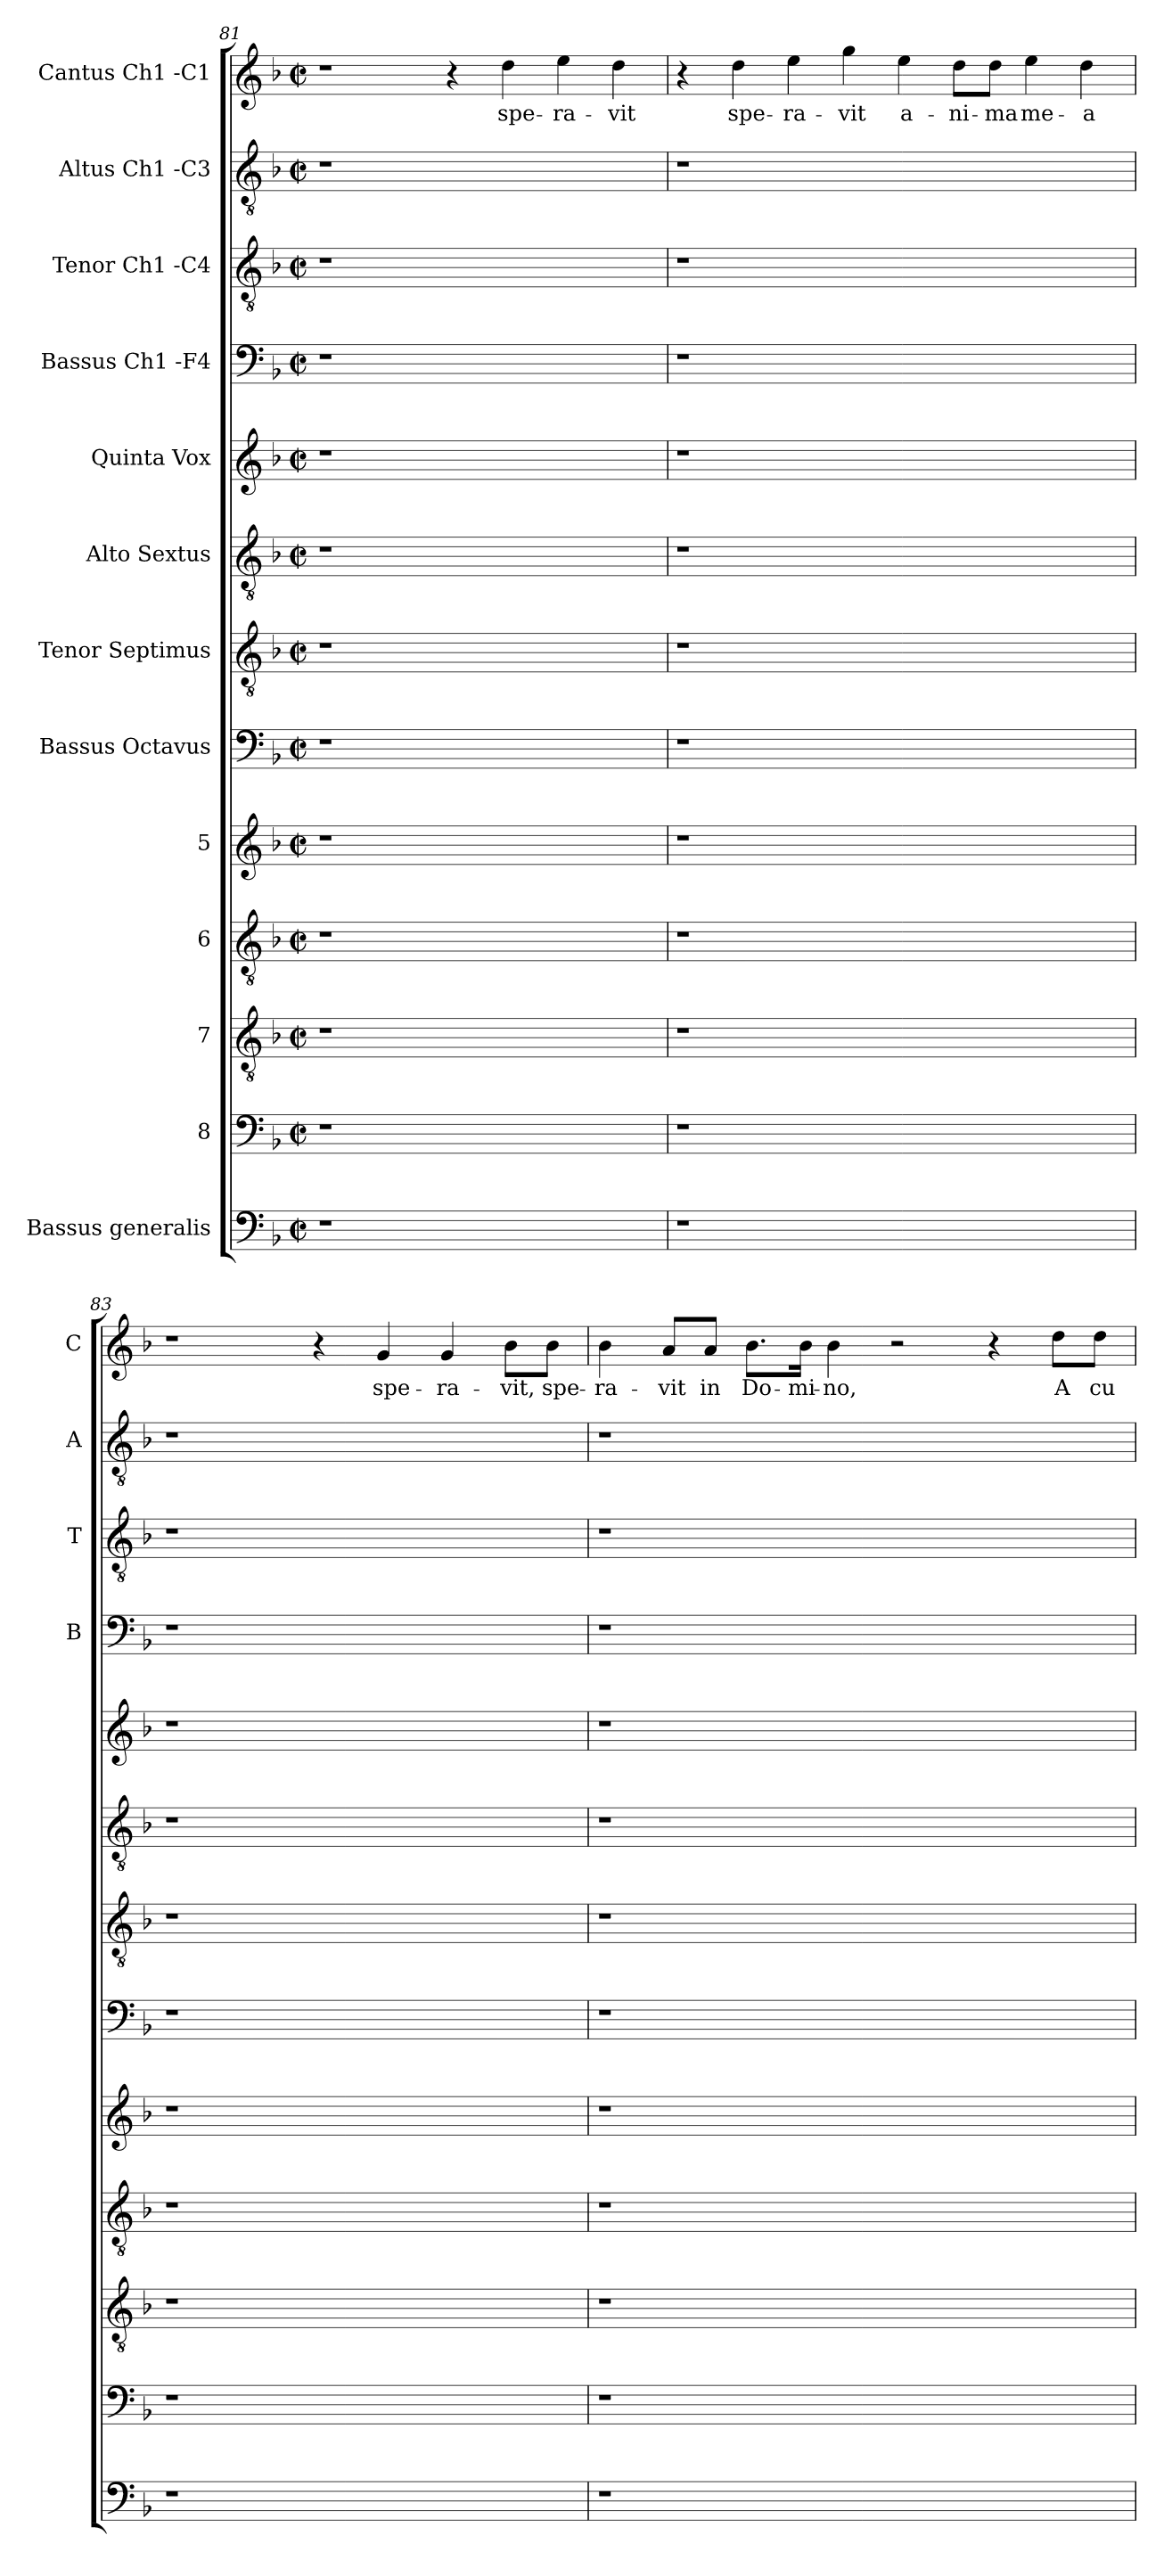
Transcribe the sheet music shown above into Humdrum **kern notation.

**kern	**kern	**kern	**kern	**kern	**kern	**kern	**kern	**kern	**kern	**kern	**kern	**kern	**text
*part13	*part12	*part11	*part10	*part9	*part8	*part7	*part6	*part5	*part4	*part3	*part2	*part1	*part1
*staff13	*staff12	*staff11	*staff10	*staff9	*staff8	*staff7	*staff6	*staff5	*staff4	*staff3	*staff2	*staff1	*staff1
*I"Bassus generalis	*I"8	*I"7	*I"6	*I"5	*I"Bassus Octavus	*I"Tenor Septimus	*I"Alto Sextus	*I"Quinta Vox	*I"Bassus Ch1 -F4	*I"Tenor Ch1 -C4	*I"Altus Ch1 -C3	*I"Cantus Ch1 -C1	*
*	*	*	*	*	*	*	*	*	*I'B	*I'T	*I'A	*I'C	*
*clefF4	*clefF4	*clefGv2	*clefGv2	*clefG2	*clefF4	*clefGv2	*clefGv2	*clefG2	*clefF4	*clefGv2	*clefGv2	*clefG2	*
*ITrd7c12	*	*	*	*	*	*	*	*	*	*	*	*	*
*k[b-]	*k[b-]	*k[b-]	*k[b-]	*k[b-]	*k[b-]	*k[b-]	*k[b-]	*k[b-]	*k[b-]	*k[b-]	*k[b-]	*k[b-]	*
*F:	*F:	*F:	*F:	*F:	*F:	*F:	*F:	*F:	*F:	*F:	*F:	*F:	*
*M2/2	*M2/2	*M2/2	*M2/2	*M2/2	*M2/2	*M2/2	*M2/2	*M2/2	*M2/2	*M2/2	*M2/2	*M2/2	*
*met(c|)	*met(c|)	*met(c|)	*met(c|)	*met(c|)	*met(c|)	*met(c|)	*met(c|)	*met(c|)	*met(c|)	*met(c|)	*met(c|)	*met(c|)	*
=81	=81	=81	=81	=81	=81	=81	=81	=81	=81	=81	=81	=81	=81
1r	1r	1r	1r	1r	1r	1r	1r	1r	1r	1r	1r	1r	.
1ryy	1ryy	1ryy	1ryy	1ryy	1ryy	1ryy	1ryy	1ryy	1ryy	1ryy	1ryy	4r	.
!	!	!	!	!	!	!	!	!	!	!	!	!	!LO:LY:b
.	.	.	.	.	.	.	.	.	.	.	.	4dd\	spe-
!	!	!	!	!	!	!	!	!	!	!	!	!	!LO:LY:b
.	.	.	.	.	.	.	.	.	.	.	.	4ee\	-ra-
!	!	!	!	!	!	!	!	!	!	!	!	!	!LO:LY:b:rj
.	.	.	.	.	.	.	.	.	.	.	.	4dd\	-vit
=82	=82	=82	=82	=82	=82	=82	=82	=82	=82	=82	=82	=82	=82
1r	1r	1r	1r	1r	1r	1r	1r	1r	1r	1r	1r	4r	.
!	!	!	!	!	!	!	!	!	!	!	!	!	!LO:LY:b
.	.	.	.	.	.	.	.	.	.	.	.	4dd\	spe-
!	!	!	!	!	!	!	!	!	!	!	!	!	!LO:LY:b
.	.	.	.	.	.	.	.	.	.	.	.	4ee\	-ra-
!	!	!	!	!	!	!	!	!	!	!	!	!	!LO:LY:b:rj
.	.	.	.	.	.	.	.	.	.	.	.	4gg\	-vit
!	!	!	!	!	!	!	!	!	!	!	!	!	!LO:LY:b
1ryy	1ryy	1ryy	1ryy	1ryy	1ryy	1ryy	1ryy	1ryy	1ryy	1ryy	1ryy	4ee\	a-
!	!	!	!	!	!	!	!	!	!	!	!	!	!LO:LY:b
.	.	.	.	.	.	.	.	.	.	.	.	8dd\L	-ni-
!	!	!	!	!	!	!	!	!	!	!	!	!	!LO:LY:b:rj
.	.	.	.	.	.	.	.	.	.	.	.	8dd\J	-ma
!	!	!	!	!	!	!	!	!	!	!	!	!	!LO:LY:b
.	.	.	.	.	.	.	.	.	.	.	.	4ee\	me-
!	!	!	!	!	!	!	!	!	!	!	!	!	!LO:LY:b:rj
.	.	.	.	.	.	.	.	.	.	.	.	4dd\	-a
=83	=83	=83	=83	=83	=83	=83	=83	=83	=83	=83	=83	=83	=83
1r	1r	1r	1r	1r	1r	1r	1r	1r	1r	1r	1r	1r	.
1ryy	1ryy	1ryy	1ryy	1ryy	1ryy	1ryy	1ryy	1ryy	1ryy	1ryy	1ryy	4r	.
!	!	!	!	!	!	!	!	!	!	!	!	!	!LO:LY:b
.	.	.	.	.	.	.	.	.	.	.	.	4g/	spe-
!	!	!	!	!	!	!	!	!	!	!	!	!	!LO:LY:b
.	.	.	.	.	.	.	.	.	.	.	.	4g/	-ra-
!	!	!	!	!	!	!	!	!	!	!	!	!	!LO:LY:b:rj
.	.	.	.	.	.	.	.	.	.	.	.	8b-\L	-vit,
!	!	!	!	!	!	!	!	!	!	!	!	!	!LO:LY:b
.	.	.	.	.	.	.	.	.	.	.	.	8b-\J	spe-
=84	=84	=84	=84	=84	=84	=84	=84	=84	=84	=84	=84	=84	=84
!	!	!	!	!	!	!	!	!	!	!	!	!	!LO:LY:b
1r	1r	1r	1r	1r	1r	1r	1r	1r	1r	1r	1r	4b-\	-ra-
!	!	!	!	!	!	!	!	!	!	!	!	!	!LO:LY:b:rj
.	.	.	.	.	.	.	.	.	.	.	.	8a/L	-vit
!	!	!	!	!	!	!	!	!	!	!	!	!	!LO:LY:b
.	.	.	.	.	.	.	.	.	.	.	.	8a/J	in
!	!	!	!	!	!	!	!	!	!	!	!	!	!LO:LY:b
.	.	.	.	.	.	.	.	.	.	.	.	8.b-\L	Do-
!	!	!	!	!	!	!	!	!	!	!	!	!	!LO:LY:b
.	.	.	.	.	.	.	.	.	.	.	.	16b-\Jk	-mi-
!	!	!	!	!	!	!	!	!	!	!	!	!	!LO:LY:b:rj
.	.	.	.	.	.	.	.	.	.	.	.	4b-\	-no,
1ryy	1ryy	1ryy	1ryy	1ryy	1ryy	1ryy	1ryy	1ryy	1ryy	1ryy	1ryy	2r	.
.	.	.	.	.	.	.	.	.	.	.	.	4r	.
!	!	!	!	!	!	!	!	!	!	!	!	!	!LO:LY:b
.	.	.	.	.	.	.	.	.	.	.	.	8dd\L	A
!	!	!	!	!	!	!	!	!	!	!	!	!	!LO:LY:b
.	.	.	.	.	.	.	.	.	.	.	.	8dd\J	cu-
=	=	=	=	=	=	=	=	=	=	=	=	=	=
*-	*-	*-	*-	*-	*-	*-	*-	*-	*-	*-	*-	*-	*-
